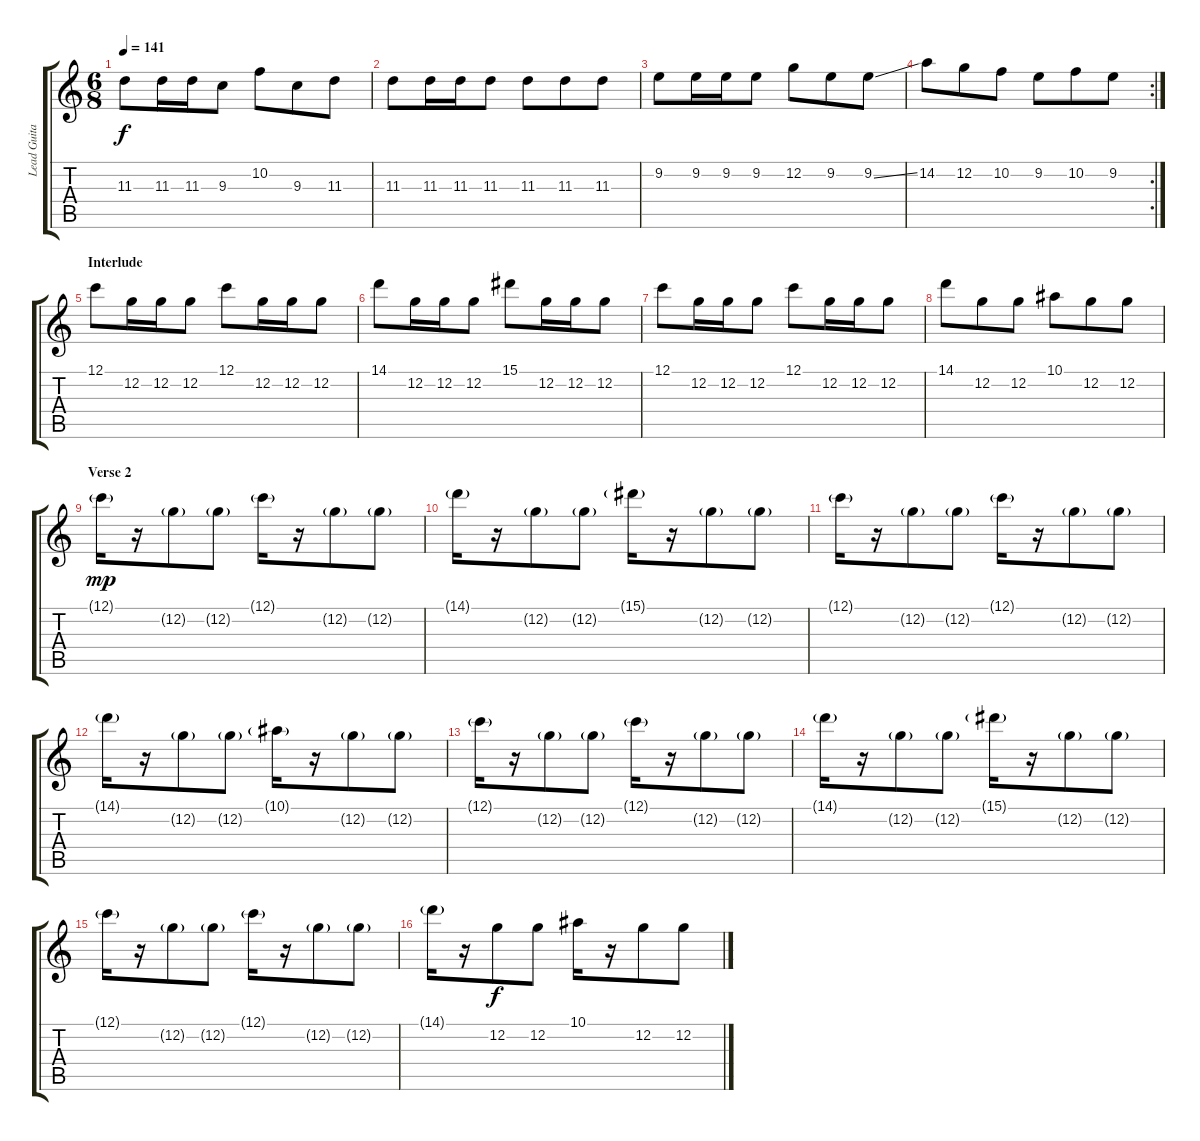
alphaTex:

\track ("Lead Guitar" "Lead Guita") {instrument overdrivenguitar}
\staff {score tabs}
\tuning (C4 G3 Eb3 Bb2 F2 C2) {hide}
\ts (6 8)
\tempo 141
\clef g2
\ks c
11.3.8{dy f} 11.3.16 11.3.16 9.3.8 10.2.8 9.3.8 11.3.8 |
11.3.8 11.3.16 11.3.16 11.3.8 11.3.8 11.3.8 11.3.8 |
9.2.8 9.2.16 9.2.16 9.2.8 12.2.8 9.2.8 9.2{ss}.8 |
\rc 2
14.2.8 12.2.8 10.2.8 9.2.8 10.2.8 9.2.8 |
\section ("" "Interlude")
12.1.8 12.2.16 12.2.16 12.2.8 12.1.8 12.2.16 12.2.16 12.2.8 |
14.1.8 12.2.16 12.2.16 12.2.8 15.1.8 12.2.16 12.2.16 12.2.8 |
12.1.8 12.2.16 12.2.16 12.2.8 12.1.8 12.2.16 12.2.16 12.2.8 |
14.1.8 12.2.8 12.2.8 10.1.8 12.2.8 12.2.8 |
\section ("" "Verse 2")
12.1{g}.16{dy mp} r.16 12.2{g}.8 12.2{g}.8 12.1{g}.16 r.16 12.2{g}.8 12.2{g}.8 |
14.1{g}.16 r.16 12.2{g}.8 12.2{g}.8 15.1{g}.16 r.16 12.2{g}.8 12.2{g}.8 |
12.1{g}.16 r.16 12.2{g}.8 12.2{g}.8 12.1{g}.16 r.16 12.2{g}.8 12.2{g}.8 |
14.1{g}.16 r.16 12.2{g}.8 12.2{g}.8 10.1{g}.16 r.16 12.2{g}.8 12.2{g}.8 |
12.1{g}.16 r.16 12.2{g}.8 12.2{g}.8 12.1{g}.16 r.16 12.2{g}.8 12.2{g}.8 |
14.1{g}.16 r.16 12.2{g}.8 12.2{g}.8 15.1{g}.16 r.16 12.2{g}.8 12.2{g}.8 |
12.1{g}.16 r.16 12.2{g}.8 12.2{g}.8 12.1{g}.16 r.16 12.2{g}.8 12.2{g}.8 |
14.1{g}.16 r.16 12.2.8{dy f} 12.2.8 10.1.16 r.16 12.2.8 12.2.8
